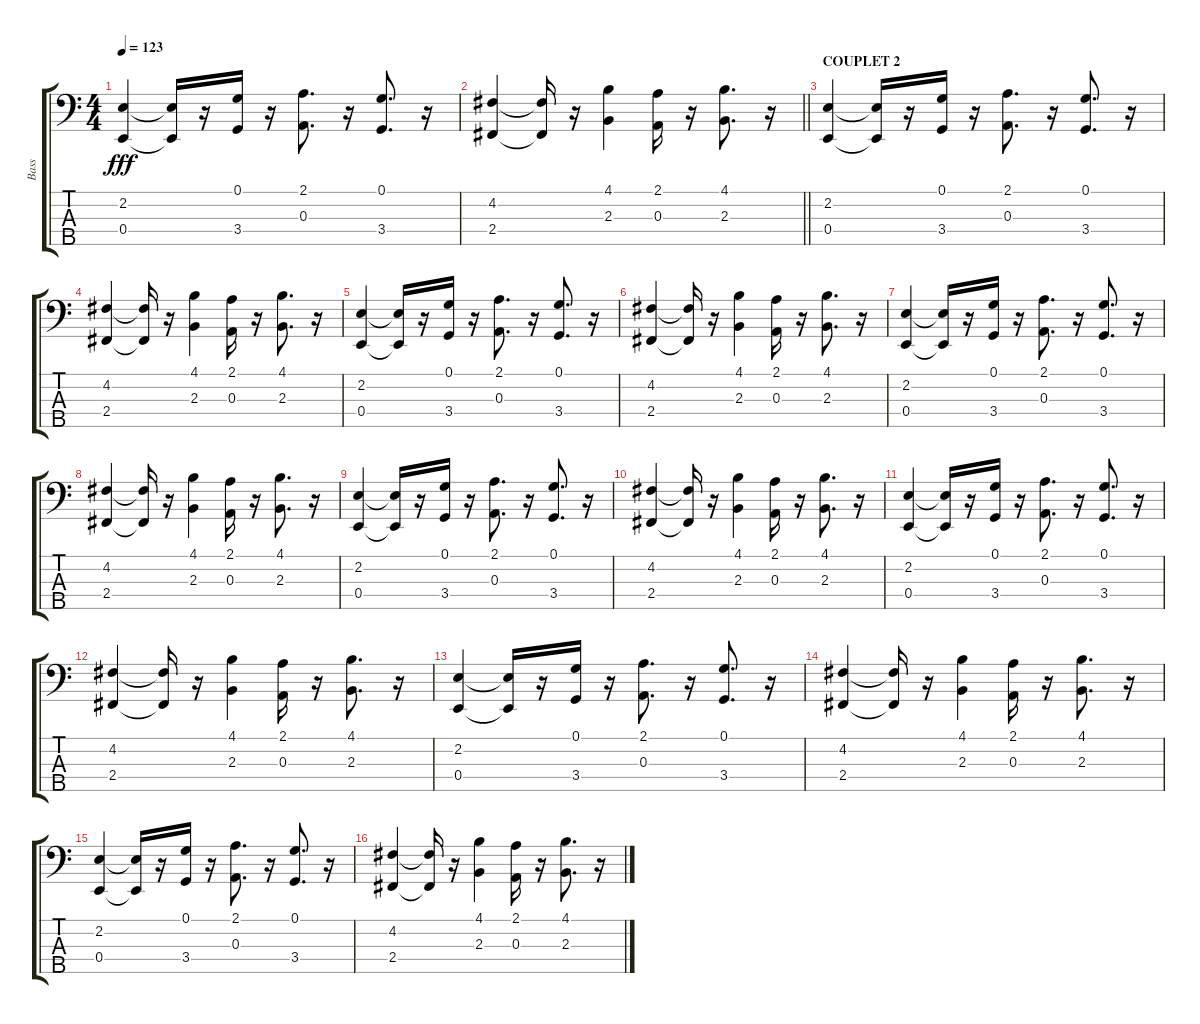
\track ("Bass" "Bass") {instrument fretlessbass}
\staff {score tabs}
\tuning (G2 D2 A1 E1 B0) {hide}
\ts (4 4)
\tempo 123
\clef f4
\ks c
(2.2 0.4).4{dy fff} (2.2{t} 0.4{t}).16 r.16 (0.1 3.4).16 r.16 (2.1 0.3).8{d} r.16 (0.1 3.4).8{d} r.16 |
\barLineRight lightlight
(4.2 2.4).4 (4.2{t} 2.4{t}).16 r.16 (4.1 2.3).4 (2.1 0.3).16 r.16 (4.1 2.3).8{d} r.16 |
\section ("" "COUPLET 2")
(2.2 0.4).4 (2.2{t} 0.4{t}).16 r.16 (0.1 3.4).16 r.16 (2.1 0.3).8{d} r.16 (0.1 3.4).8{d} r.16 |
(4.2 2.4).4 (4.2{t} 2.4{t}).16 r.16 (4.1 2.3).4 (2.1 0.3).16 r.16 (4.1 2.3).8{d} r.16 |
(2.2 0.4).4 (2.2{t} 0.4{t}).16 r.16 (0.1 3.4).16 r.16 (2.1 0.3).8{d} r.16 (0.1 3.4).8{d} r.16 |
(4.2 2.4).4 (4.2{t} 2.4{t}).16 r.16 (4.1 2.3).4 (2.1 0.3).16 r.16 (4.1 2.3).8{d} r.16 |
(2.2 0.4).4 (2.2{t} 0.4{t}).16 r.16 (0.1 3.4).16 r.16 (2.1 0.3).8{d} r.16 (0.1 3.4).8{d} r.16 |
(4.2 2.4).4 (4.2{t} 2.4{t}).16 r.16 (4.1 2.3).4 (2.1 0.3).16 r.16 (4.1 2.3).8{d} r.16 |
(2.2 0.4).4 (2.2{t} 0.4{t}).16 r.16 (0.1 3.4).16 r.16 (2.1 0.3).8{d} r.16 (0.1 3.4).8{d} r.16 |
(4.2 2.4).4 (4.2{t} 2.4{t}).16 r.16 (4.1 2.3).4 (2.1 0.3).16 r.16 (4.1 2.3).8{d} r.16 |
(2.2 0.4).4 (2.2{t} 0.4{t}).16 r.16 (0.1 3.4).16 r.16 (2.1 0.3).8{d} r.16 (0.1 3.4).8{d} r.16 |
(4.2 2.4).4 (4.2{t} 2.4{t}).16 r.16 (4.1 2.3).4 (2.1 0.3).16 r.16 (4.1 2.3).8{d} r.16 |
(2.2 0.4).4 (2.2{t} 0.4{t}).16 r.16 (0.1 3.4).16 r.16 (2.1 0.3).8{d} r.16 (0.1 3.4).8{d} r.16 |
(4.2 2.4).4 (4.2{t} 2.4{t}).16 r.16 (4.1 2.3).4 (2.1 0.3).16 r.16 (4.1 2.3).8{d} r.16 |
(2.2 0.4).4 (2.2{t} 0.4{t}).16 r.16 (0.1 3.4).16 r.16 (2.1 0.3).8{d} r.16 (0.1 3.4).8{d} r.16 |
(4.2 2.4).4 (4.2{t} 2.4{t}).16 r.16 (4.1 2.3).4 (2.1 0.3).16 r.16 (4.1 2.3).8{d} r.16
